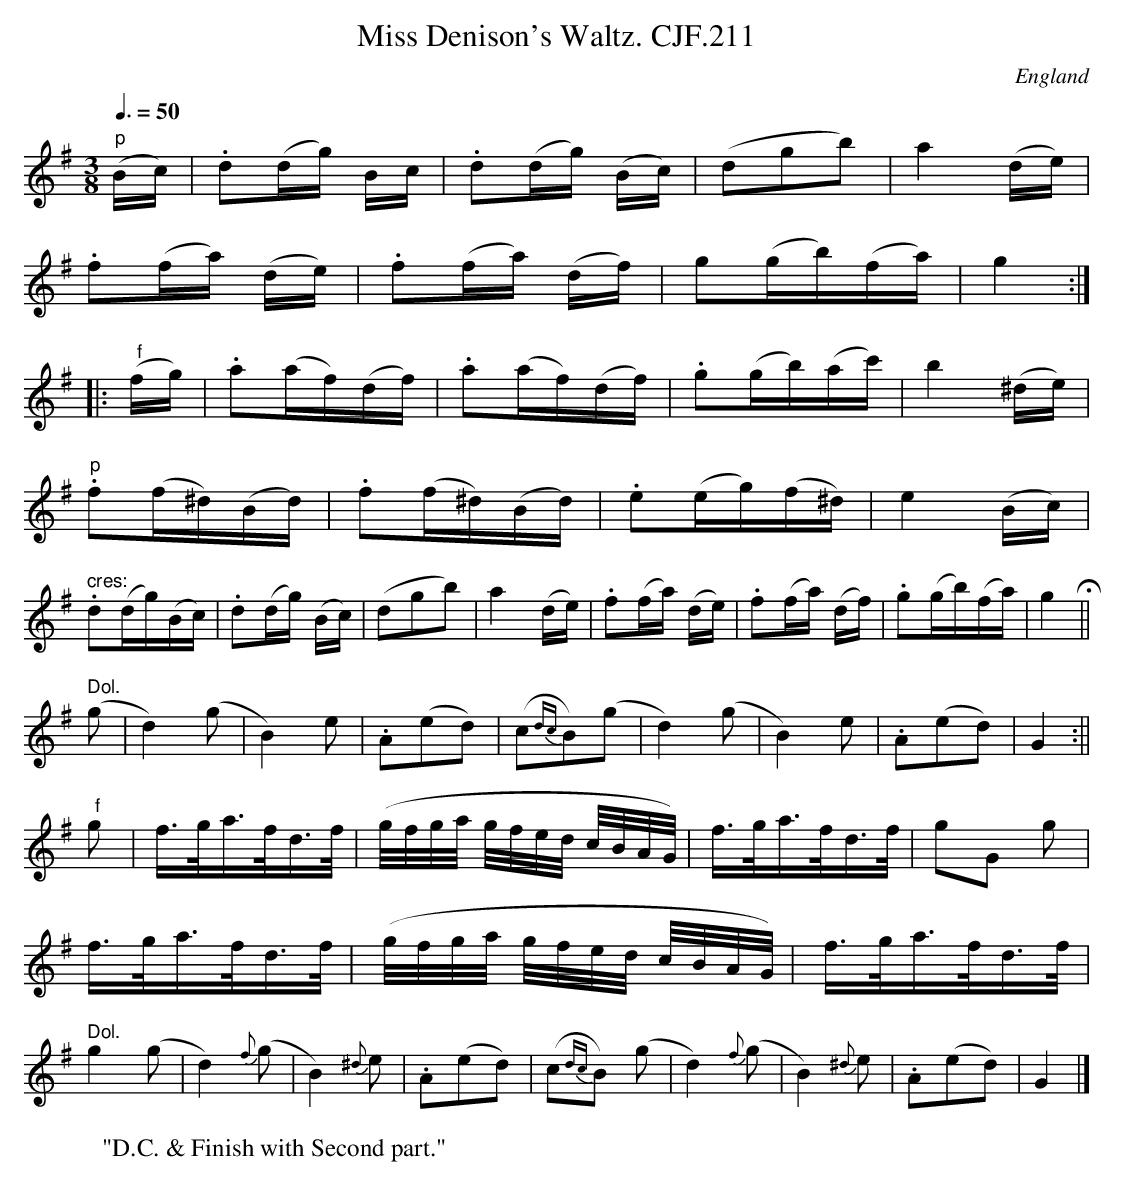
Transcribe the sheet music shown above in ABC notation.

X:1
T:Miss Denison's Waltz. CJF.211
L:1/16
M:3/8
O:England
Q:3/8=50
K:G
"p"(Bc)|.d2(dg) Bc|.d2(dg) (Bc)|(d2g2b2)|a4(de)|!
.f2(fa) (de)|.f2(fa) (df)|g2(gb)(fa)|g4:|!
|:" f"(fg)|.a2(af)(df)|.a2(af)(df)|.g2(gb)(ac')|b4(^de)|!
"p".f2(f^d)(Bd)|.f2(f^d)(Bd)|.e2(eg)(f^d)|e4(Bc)|!
" cres:".d2(dg)(Bc)|.d2(dg) (Bc)|(d2g2b2)|a4(de)|\
.f2(fa) (de)|.f2(fa) (df)|.g2(gb)(fa)|g4H||!
" Dol."(g2|\
d4)(g2|B4)e2|.A2(e2d2)|(c2{dc}B2)(g2|d4)(g2|\
B4)e2|.A2(e2d2)|G4:||!
" f"g2|f>ga>fd>f|\
(g/f/g/a/ g/f/e/d/ c/B/A/G/)|f>ga>fd>f|g2G2 g2|!\
f>ga>fd>f|(g/f/g/a/ g/f/e/d/ c/B/A/G/)|f>ga>fd>f|!
" Dol."g4(g2|d4){f}(g2|B4){^d}e2|\
.A2(e2d2)|(c2{dc}B2) (g2|d4){f}(g2|B4){^d}e2|.A2(e2d2)|G4|]
W:"D.C. & Finish with Second part."
